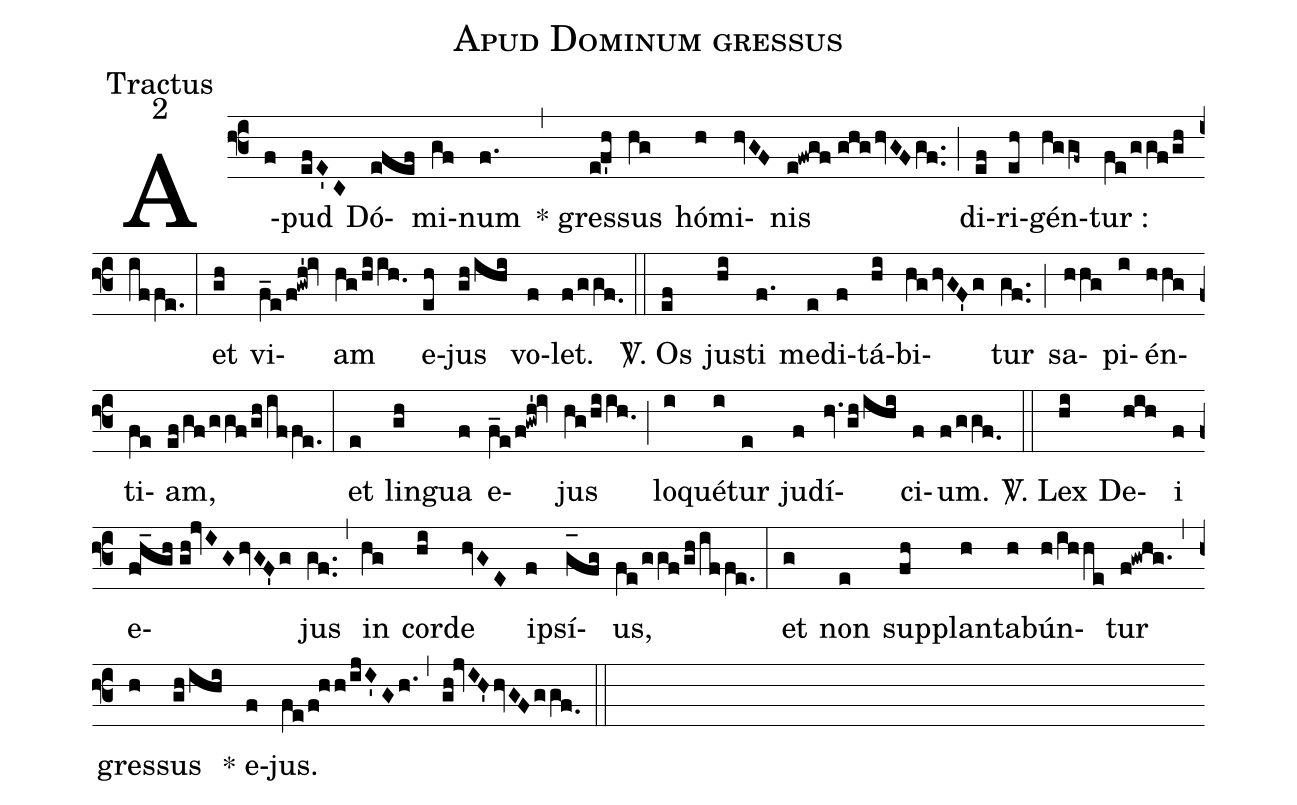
name:Apud Dominum gressus;
office-part:Tractus;
mode:2;
%%
(f3) A(f)pud(efE'C) Dó(efef)mi(gf)num(f.) (,) * gres(ef'h)sus(hg) hó(h)mi(hvGF)nis(e!fwgf//ghghvGFgf..) (;) di(ef)ri(eh)gén(hggf~)tur :(fe/ggf/gh/iffe.) (:) et(gh) vi(f_e/f!gwh'!iv)am(hg/hiih.0) e(eh)jus(gh/ihi) vo(f)let.(f/ggf.0) (::)
<sp>V/</sp>. Os(ef) ju(hi)sti(f.) me(e)di(f)tá(hi)bi(hghvGF'g)tur(gf..) (;) sa(hhg)pi(i)én(hhg)ti(fe)am,(ef/gf/ggf/gh/iffe.) (:) et(e) lin(gh)gua(f) e(f_e/f!gwh'!iv)jus(hg/hiih.0) (;) lo(i)qué(i)tur(e) ju(f)dí(hv.gh/ihi)ci(f)um.(f/ggf.0) (::)
<sp>V/</sp>. Lex(hi) De(hih)i(f) e(f!h_gh//gh!jvIGhvGF'g)jus(gf..) (,) in(hg) cor(hi)de(hvGE) i(f)psí(g_[oh:h]fg)us,(fe/ggf/gh/iffe.) (:) et(g) non(e) sup(fh)plan(h)ta(h)bún(h/ihhe)tur(f!gwhg.) (,) gres(h)sus(gh/ihi) ()* e(f)jus.(fe/f!hh/ijI'Gh.) (,) (gh!jvIH'hvGFggf.0) (::)
